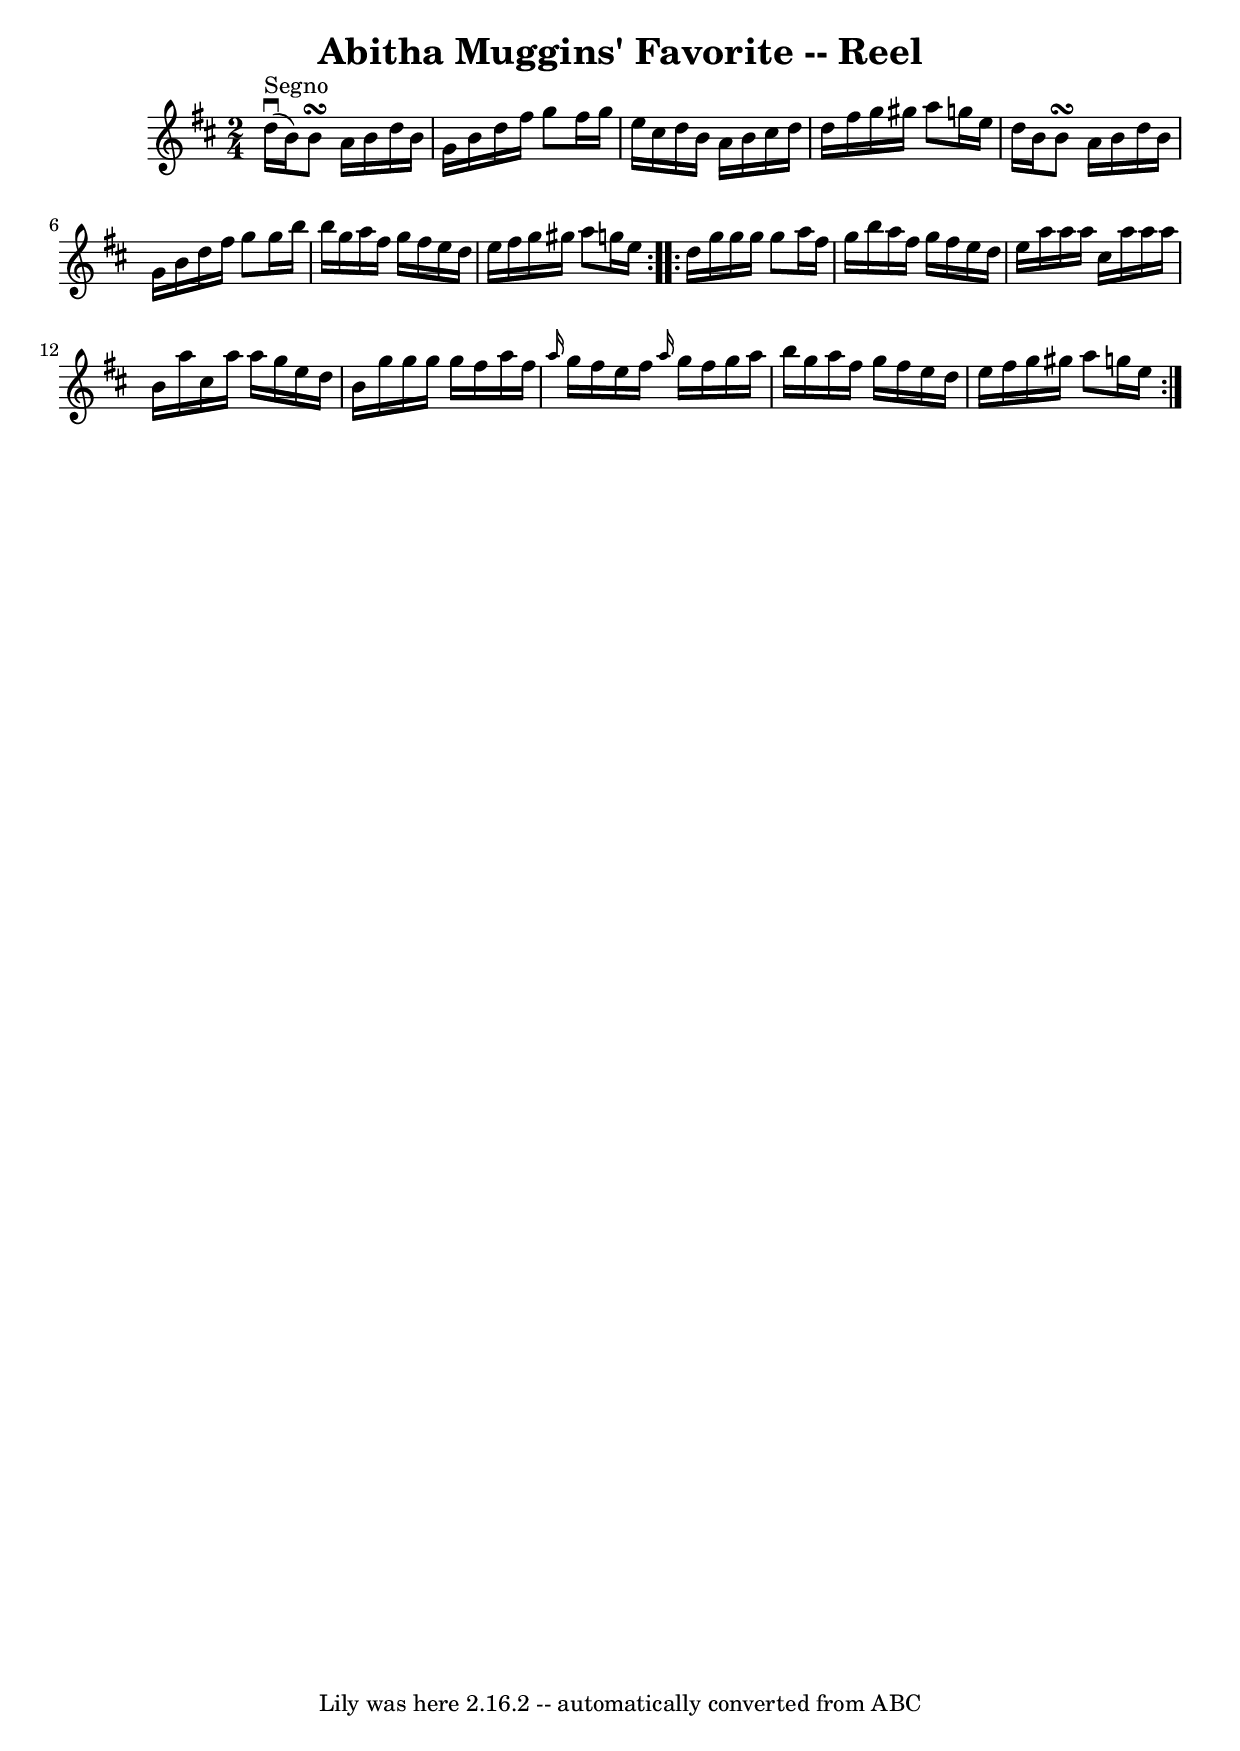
\version "2.7.40"
\include "Mammoth.ily"
\header {
	%% book = "Ryan's Mammoth Collection"
	crossRefNumber = "1"
	footnotes = ""
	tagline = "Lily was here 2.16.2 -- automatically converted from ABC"
	title = "Abitha Muggins' Favorite -- Reel"
}
voicedefault =  {


\repeat volta 2 {
\time 2/4 \key g \lydian d''16^"Segno"^\downbow(b'16) b'8\turn    
a'16 b'16 d''16 b'16  |
 g'16 b'16 d''16 fis''16    
g''8 fis''16 g''16  |
 e''16 cis''16 d''16 b'16 a'16  
 b'16 cis''16 d''16  |
 d''16 fis''16 g''16 gis''16    
a''8 g''!16 e''16  |
 d''16 b'16 b'8\turn a'16 b'16 
 d''16 b'16  |
 g'16 b'16 d''16 fis''16 g''8 g''16  
 b''16  |
 b''16 g''16 a''16 fis''16 g''16 fis''16    
e''16 d''16  |
 e''16 fis''16 g''16 gis''16 a''8    
g''!16 e''16  } \repeat volta 2 { d''16 g''16 g''16 g''16    
g''8 a''16 fis''16  |
 g''16 b''16 a''16 fis''16    
g''16 fis''16 e''16 d''16  |
 e''16 a''16 a''16 a''16 
 cis''16 a''16 a''16 a''16  |
 b'16 a''16 cis''16    
a''16 a''16 g''16 e''16 d''16  |
 b'16 g''16 g''16  
 g''16 g''16 fis''16 a''16 fis''16  |
 \grace { a''16  }  
 g''16 fis''16 e''16 fis''16  \grace { a''16  } g''16 fis''16  
 g''16 a''16  |
 b''16 g''16 a''16 fis''16 g''16    
fis''16 e''16 d''16  |
 e''16 fis''16 g''16 gis''16    
a''8 g''!16 e''16    }
}

\score{
    <<

	\context Staff="default"
	{
	    \voicedefault 
	}

    >>
	\layout {
	}
	\midi {}
}
